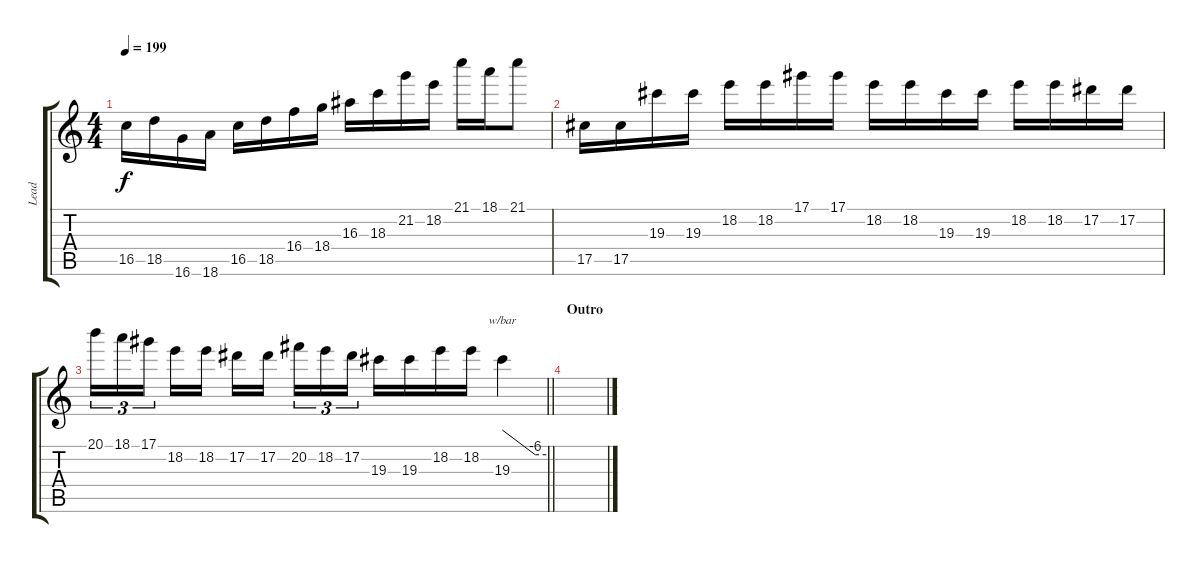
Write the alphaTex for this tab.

\track ("Lead" "Lead") {instrument overdrivenguitar}
\staff {score tabs}
\tuning (Eb4 Bb3 Gb3 Db3 Ab2 Eb2) {hide}
\ts (4 4)
\tempo 199
\clef g2
\ks c
16.5.16{dy f} 18.5.16 16.6.16 18.6.16 16.5.16 18.5.16 16.4.16 18.4.16 16.3.16 18.3.16 21.2.16 18.2.16 21.1.16 18.1.16 21.1.8 |
17.5.16 17.5.16 19.3.16 19.3.16 18.2.16 18.2.16 17.1.16 17.1.16 18.2.16 18.2.16 19.3.16 19.3.16 18.2.16 18.2.16 17.2.16 17.2.16 |
\barLineRight lightlight
20.1.16{tu (3 2)} 18.1.16{tu (3 2)} 17.1.16{tu (3 2) beam splitsecondary} 18.2.16 18.2.16 17.2.16 17.2.16{beam splitsecondary} 20.2.16{tu (3 2)} 18.2.16{tu (3 2)} 17.2.16{tu (3 2)} 19.3.16 19.3.16 18.2.16 18.2.16 19.3.4{tbe (custom default 0 0 45 -24 60 -24)} |
\section ("" "Outro")
